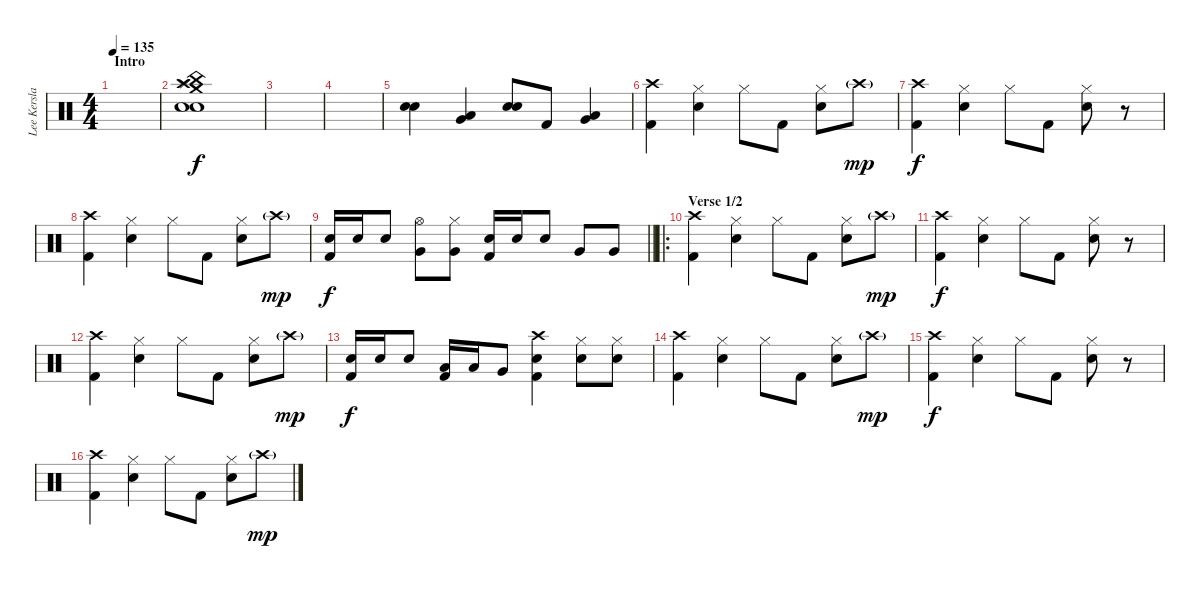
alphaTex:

\track ("Lee Kerslake" "Lee Kersla") {instrument percussion}
\staff {score}
\articulation defaults
\ts (4 4)
\section ("" "Intro")
\tempo 135
\clef neutral
\ks c
|
("Crash medium (hit)" "Crash high (hit)" "Electric Snare (hit)" "Splash (hit)" "China (hit)" "Snare (hit) 2").1 |
|
|
("Electric Snare (hit)" "Snare (hit) 2").4{bd 240} ("Low Floor Tom (hit)" "Very Low Tom (hit)").4{bd 240} ("Electric Snare (hit)" "Snare (hit) 2").8{bd 240} "Kick (hit) 2".8 ("Low Floor Tom (hit)" "Very Low Tom (hit)").4{bd 240} |
("Crash high (hit)" "Kick (hit) 2").4 ("Hi-Hat (closed)" "Electric Snare (hit)").4 "Hi-Hat (closed)".8 "Kick (hit) 2".8 ("Hi-Hat (closed)" "Electric Snare (hit)").8 "Crash high (hit)"{g}.8{dy mp} |
("Crash high (hit)" "Kick (hit) 2").4{dy f} ("Hi-Hat (closed)" "Electric Snare (hit)").4 "Hi-Hat (closed)".8 "Kick (hit) 2".8 ("Hi-Hat (closed)" "Electric Snare (hit)").8 r.8 |
("Crash high (hit)" "Kick (hit) 2").4 ("Hi-Hat (closed)" "Electric Snare (hit)").4 "Hi-Hat (closed)".8 "Kick (hit) 2".8 ("Hi-Hat (closed)" "Electric Snare (hit)").8 "Crash high (hit)"{g}.8{dy mp} |
\barLineRight lightlight
("Electric Snare (hit)" "Kick (hit) 2").16{dy f} "Electric Snare (hit)".16 "Electric Snare (hit)".8 ("Very Low Tom (hit)" "Hi-Hat (open)").8 ("Very Low Tom (hit)" "Hi-Hat (closed)").8 ("Electric Snare (hit)" "Kick (hit) 2").16 "Electric Snare (hit)".16 "Electric Snare (hit)".8 "Very Low Tom (hit)".8 "Very Low Tom (hit)".8 |
\ro
\section ("" "Verse 1/2")
("Crash high (hit)" "Kick (hit) 2").4 ("Hi-Hat (closed)" "Electric Snare (hit)").4 "Hi-Hat (closed)".8 "Kick (hit) 2".8 ("Hi-Hat (closed)" "Electric Snare (hit)").8 "Crash high (hit)"{g}.8{dy mp} |
("Crash high (hit)" "Kick (hit) 2").4{dy f} ("Hi-Hat (closed)" "Electric Snare (hit)").4 "Hi-Hat (closed)".8 "Kick (hit) 2".8 ("Hi-Hat (closed)" "Electric Snare (hit)").8 r.8 |
("Crash high (hit)" "Kick (hit) 2").4 ("Hi-Hat (closed)" "Electric Snare (hit)").4 "Hi-Hat (closed)".8 "Kick (hit) 2".8 ("Hi-Hat (closed)" "Electric Snare (hit)").8 "Crash high (hit)"{g}.8{dy mp} |
("Electric Snare (hit)" "Kick (hit) 2").16{dy f} "Electric Snare (hit)".16 "Electric Snare (hit)".8 ("Low Floor Tom (hit)" "Kick (hit) 2").16 "Low Floor Tom (hit)".16 "Very Low Tom (hit)".8 ("Crash high (hit)" "Electric Snare (hit)" "Kick (hit) 2").4 ("Hi-Hat (closed)" "Electric Snare (hit)").8 ("Hi-Hat (closed)" "Electric Snare (hit)").8 |
("Crash high (hit)" "Kick (hit) 2").4 ("Hi-Hat (closed)" "Electric Snare (hit)").4 "Hi-Hat (closed)".8 "Kick (hit) 2".8 ("Hi-Hat (closed)" "Electric Snare (hit)").8 "Crash high (hit)"{g}.8{dy mp} |
("Crash high (hit)" "Kick (hit) 2").4{dy f} ("Hi-Hat (closed)" "Electric Snare (hit)").4 "Hi-Hat (closed)".8 "Kick (hit) 2".8 ("Hi-Hat (closed)" "Electric Snare (hit)").8 r.8 |
("Crash high (hit)" "Kick (hit) 2").4 ("Hi-Hat (closed)" "Electric Snare (hit)").4 "Hi-Hat (closed)".8 "Kick (hit) 2".8 ("Hi-Hat (closed)" "Electric Snare (hit)").8 "Crash high (hit)"{g}.8{dy mp}
